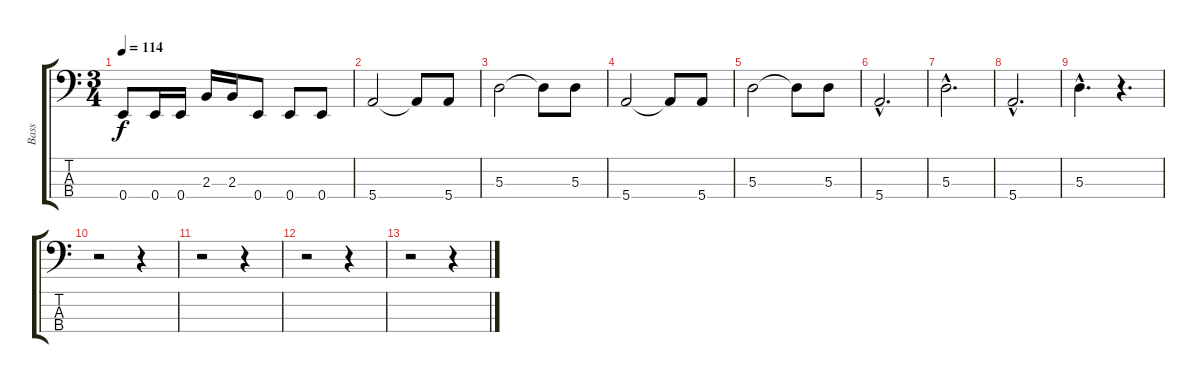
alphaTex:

\track ("Bass" "Bass") {instrument electricbassfinger}
\staff {score tabs}
\tuning (G2 D2 A1 E1) {hide}
\ts (3 4)
\tempo 114
\clef f4
\ks c
0.4.8{dy f} 0.4.16 0.4.16 2.3.16 2.3.16 0.4.8 0.4.8 0.4.8 |
5.4.2 5.4{t}.8 5.4.8 |
5.3.2 5.3{t}.8 5.3.8 |
5.4.2 5.4{t}.8 5.4.8 |
5.3.2 5.3{t}.8 5.3.8 |
5.4{hac}.2{d} |
5.3{hac}.2{d} |
5.4{hac}.2{d} |
5.3{hac}.4{d} r.4{d} |
r.2 r.4 |
r.2 r.4 |
r.2 r.4 |
r.2 r.4
